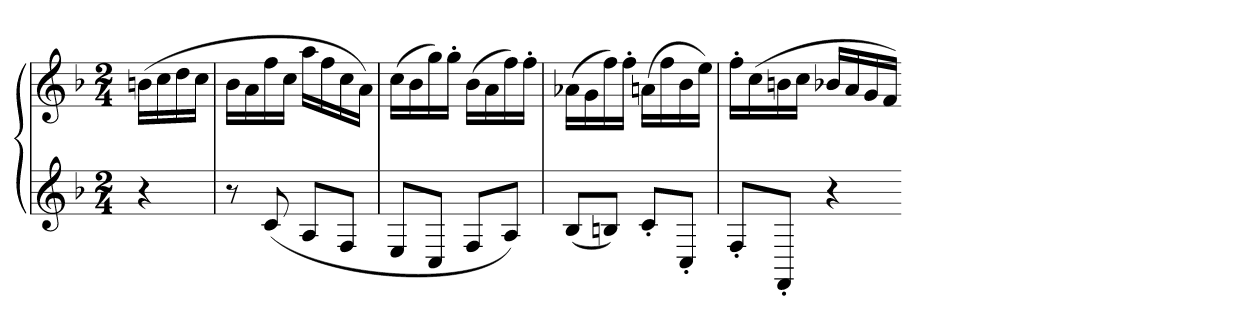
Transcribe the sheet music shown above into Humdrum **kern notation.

**kern	**kern
*part1	*part1
*staff2	*staff1
*clefG2	*clefG2
*k[b-]	*k[b-]
*F:	*F:
*M2/4	*M2/4
=	=
4r	(16bnLL
.	16cc
.	16dd
.	16ccJJ
=86	=86
8r	16b-LL
.	16a
(8c	16ff
.	16ccJJ
8AL	16aaLL
.	16ff
8FJ	16cc
.	16aJJ)
=87	=87
8EL	(16ccLL
.	16b-
8CJ	16gg)
.	16gg'JJ
8FL	(16b-LL
.	16a
8AJ)	16ff)
.	16ff'JJ
=88	=88
(8B-L	(16a-XLL
.	16g
8BnJ)	16ff)
.	16ff'JJ
8c'L	(16anLL
.	16ff
8C'J	16b-
.	16eeJJ)
=89	=89
8F'L	16ff'LL
.	(16cc
8FF'J	16bn
.	16ccJJ
4r	16b-XLL
.	16a
.	16g
.	16fJJ)
=-	=-
*-	*-
